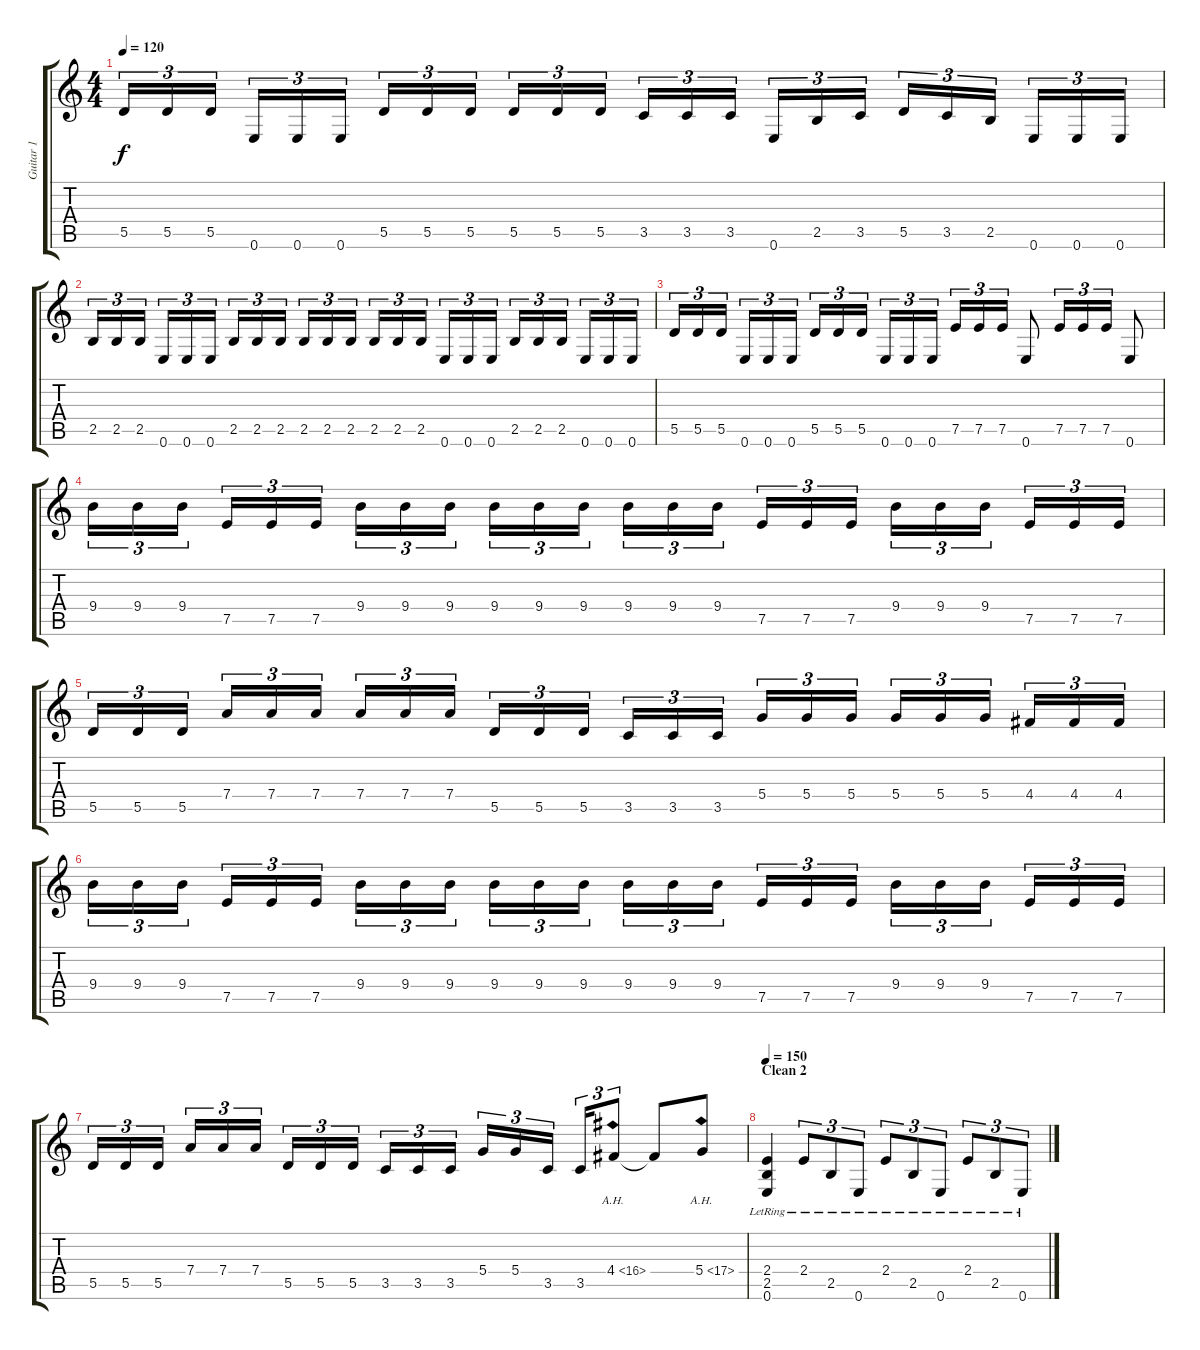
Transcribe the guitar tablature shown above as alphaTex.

\track ("Guitar 1" "Guitar 1") {instrument distortionguitar}
\staff {score tabs}
\tuning (E4 B3 G3 D3 A2 E2) {hide}
\ts (4 4)
\tempo 120
\clef g2
\ks c
5.5.16{tu (3 2) dy f} 5.5.16{tu (3 2)} 5.5.16{tu (3 2)} 0.6.16{tu (3 2)} 0.6.16{tu (3 2)} 0.6.16{tu (3 2)} 5.5.16{tu (3 2)} 5.5.16{tu (3 2)} 5.5.16{tu (3 2)} 5.5.16{tu (3 2)} 5.5.16{tu (3 2)} 5.5.16{tu (3 2)} 3.5.16{tu (3 2)} 3.5.16{tu (3 2)} 3.5.16{tu (3 2)} 0.6.16{tu (3 2)} 2.5.16{tu (3 2)} 3.5.16{tu (3 2)} 5.5.16{tu (3 2)} 3.5.16{tu (3 2)} 2.5.16{tu (3 2)} 0.6.16{tu (3 2)} 0.6.16{tu (3 2)} 0.6.16{tu (3 2)} |
2.5.16{tu (3 2)} 2.5.16{tu (3 2)} 2.5.16{tu (3 2)} 0.6.16{tu (3 2)} 0.6.16{tu (3 2)} 0.6.16{tu (3 2)} 2.5.16{tu (3 2)} 2.5.16{tu (3 2)} 2.5.16{tu (3 2)} 2.5.16{tu (3 2)} 2.5.16{tu (3 2)} 2.5.16{tu (3 2)} 2.5.16{tu (3 2)} 2.5.16{tu (3 2)} 2.5.16{tu (3 2)} 0.6.16{tu (3 2)} 0.6.16{tu (3 2)} 0.6.16{tu (3 2)} 2.5.16{tu (3 2)} 2.5.16{tu (3 2)} 2.5.16{tu (3 2)} 0.6.16{tu (3 2)} 0.6.16{tu (3 2)} 0.6.16{tu (3 2)} |
5.5.16{tu (3 2)} 5.5.16{tu (3 2)} 5.5.16{tu (3 2)} 0.6.16{tu (3 2)} 0.6.16{tu (3 2)} 0.6.16{tu (3 2)} 5.5.16{tu (3 2)} 5.5.16{tu (3 2)} 5.5.16{tu (3 2)} 0.6.16{tu (3 2)} 0.6.16{tu (3 2)} 0.6.16{tu (3 2)} 7.5.16{tu (3 2)} 7.5.16{tu (3 2)} 7.5.16{tu (3 2)} 0.6.8 7.5.16{tu (3 2)} 7.5.16{tu (3 2)} 7.5.16{tu (3 2)} 0.6.8 |
9.4.16{tu (3 2)} 9.4.16{tu (3 2)} 9.4.16{tu (3 2)} 7.5.16{tu (3 2)} 7.5.16{tu (3 2)} 7.5.16{tu (3 2)} 9.4.16{tu (3 2)} 9.4.16{tu (3 2)} 9.4.16{tu (3 2)} 9.4.16{tu (3 2)} 9.4.16{tu (3 2)} 9.4.16{tu (3 2)} 9.4.16{tu (3 2)} 9.4.16{tu (3 2)} 9.4.16{tu (3 2)} 7.5.16{tu (3 2)} 7.5.16{tu (3 2)} 7.5.16{tu (3 2)} 9.4.16{tu (3 2)} 9.4.16{tu (3 2)} 9.4.16{tu (3 2)} 7.5.16{tu (3 2)} 7.5.16{tu (3 2)} 7.5.16{tu (3 2)} |
5.5.16{tu (3 2)} 5.5.16{tu (3 2)} 5.5.16{tu (3 2)} 7.4.16{tu (3 2)} 7.4.16{tu (3 2)} 7.4.16{tu (3 2)} 7.4.16{tu (3 2)} 7.4.16{tu (3 2)} 7.4.16{tu (3 2)} 5.5.16{tu (3 2)} 5.5.16{tu (3 2)} 5.5.16{tu (3 2)} 3.5.16{tu (3 2)} 3.5.16{tu (3 2)} 3.5.16{tu (3 2)} 5.4.16{tu (3 2)} 5.4.16{tu (3 2)} 5.4.16{tu (3 2)} 5.4.16{tu (3 2)} 5.4.16{tu (3 2)} 5.4.16{tu (3 2)} 4.4.16{tu (3 2)} 4.4.16{tu (3 2)} 4.4.16{tu (3 2)} |
9.4.16{tu (3 2)} 9.4.16{tu (3 2)} 9.4.16{tu (3 2)} 7.5.16{tu (3 2)} 7.5.16{tu (3 2)} 7.5.16{tu (3 2)} 9.4.16{tu (3 2)} 9.4.16{tu (3 2)} 9.4.16{tu (3 2)} 9.4.16{tu (3 2)} 9.4.16{tu (3 2)} 9.4.16{tu (3 2)} 9.4.16{tu (3 2)} 9.4.16{tu (3 2)} 9.4.16{tu (3 2)} 7.5.16{tu (3 2)} 7.5.16{tu (3 2)} 7.5.16{tu (3 2)} 9.4.16{tu (3 2)} 9.4.16{tu (3 2)} 9.4.16{tu (3 2)} 7.5.16{tu (3 2)} 7.5.16{tu (3 2)} 7.5.16{tu (3 2)} |
5.5.16{tu (3 2)} 5.5.16{tu (3 2)} 5.5.16{tu (3 2)} 7.4.16{tu (3 2)} 7.4.16{tu (3 2)} 7.4.16{tu (3 2)} 5.5.16{tu (3 2)} 5.5.16{tu (3 2)} 5.5.16{tu (3 2)} 3.5.16{tu (3 2)} 3.5.16{tu (3 2)} 3.5.16{tu (3 2)} 5.4.16{tu (3 2)} 5.4.16{tu (3 2)} 3.5.16{tu (3 2)} 3.5.16{tu (3 2)} 4.4{ah 12}.8{tu (3 2)} 4.4{t}.8 5.4{ah 12}.8 |
\section ("" "Clean 2")
\tempo 150
(2.4{lr} 2.5{lr} 0.6{lr}).4{volume 13 balance 5 instrument electricguitarclean} 2.4{lr}.8{tu (3 2)} 2.5{lr}.8{tu (3 2)} 0.6{lr}.8{tu (3 2)} 2.4{lr}.8{tu (3 2)} 2.5{lr}.8{tu (3 2)} 0.6{lr}.8{tu (3 2)} 2.4{lr}.8{tu (3 2)} 2.5{lr}.8{tu (3 2)} 0.6{lr}.8{tu (3 2)}
